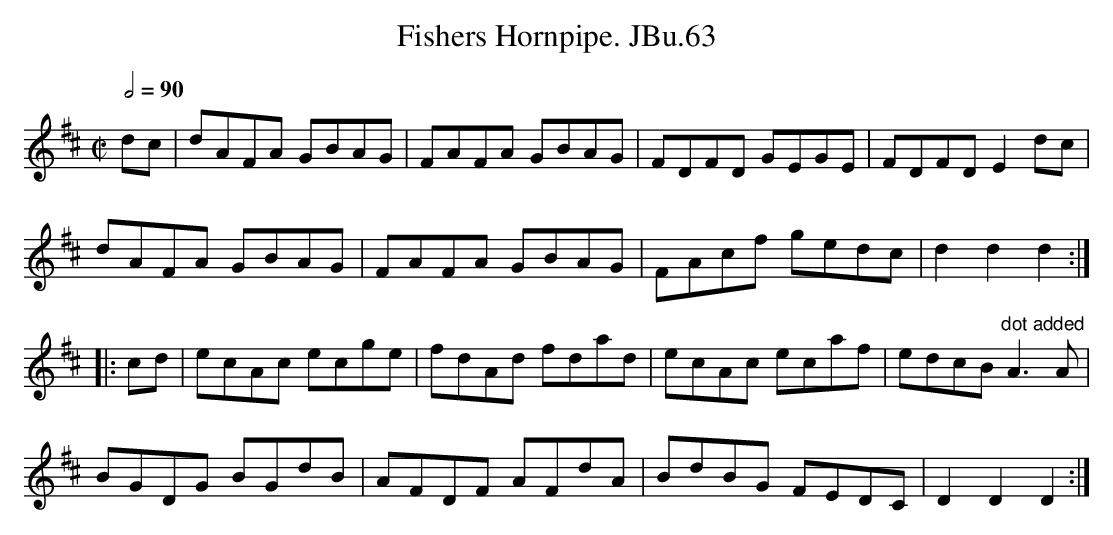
X:1
T:Fishers Hornpipe. JBu.63
M:C|
L:1/8
Q:1/2=90
K:D
dc|dAFA GBAG|FAFA GBAG|FDFD GEGE|FDFDE2dc|
dAFA GBAG|FAFA GBAG|FAcf gedc|d2d2d2:|
|:cd|ecAc ecge|fdAd fdad|ecAc ecaf| edcB "^dot added"A3A|
BGDG BGdB|AFDF AFdA|BdBG FEDC|D2D2D2:|
